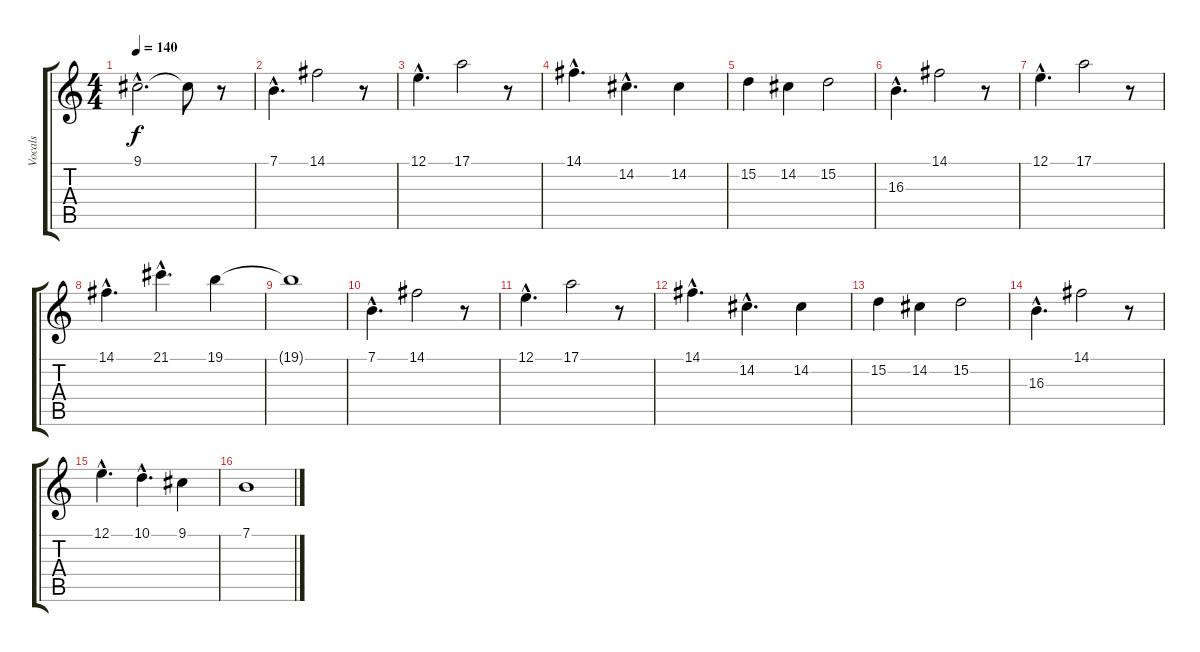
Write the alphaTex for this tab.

\track ("Vocals" "Vocals") {instrument piccolo}
\staff {score tabs}
\tuning (E4 B3 G3 D3 A2 E2) {hide}
\ts (4 4)
\tempo 140
\clef g2
\ks c
9.1{hac t}.2{d dy f} 9.1{t}.8 r.8 |
7.1{hac}.4{d} 14.1.2 r.8 |
12.1{hac}.4{d} 17.1.2 r.8 |
14.1{hac}.4{d} 14.2{hac}.4{d} 14.2.4 |
15.2.4 14.2.4 15.2.2 |
16.3{hac}.4{d} 14.1.2 r.8 |
12.1{hac}.4{d} 17.1.2 r.8 |
14.1{hac}.4{d} 21.1{hac}.4{d} 19.1.4 |
19.1{t}.1 |
7.1{hac}.4{d} 14.1.2 r.8 |
12.1{hac}.4{d} 17.1.2 r.8 |
14.1{hac}.4{d} 14.2{hac}.4{d} 14.2.4 |
15.2.4 14.2.4 15.2.2 |
16.3{hac}.4{d} 14.1.2 r.8 |
12.1{hac}.4{d} 10.1{hac}.4{d} 9.1.4 |
7.1.1
